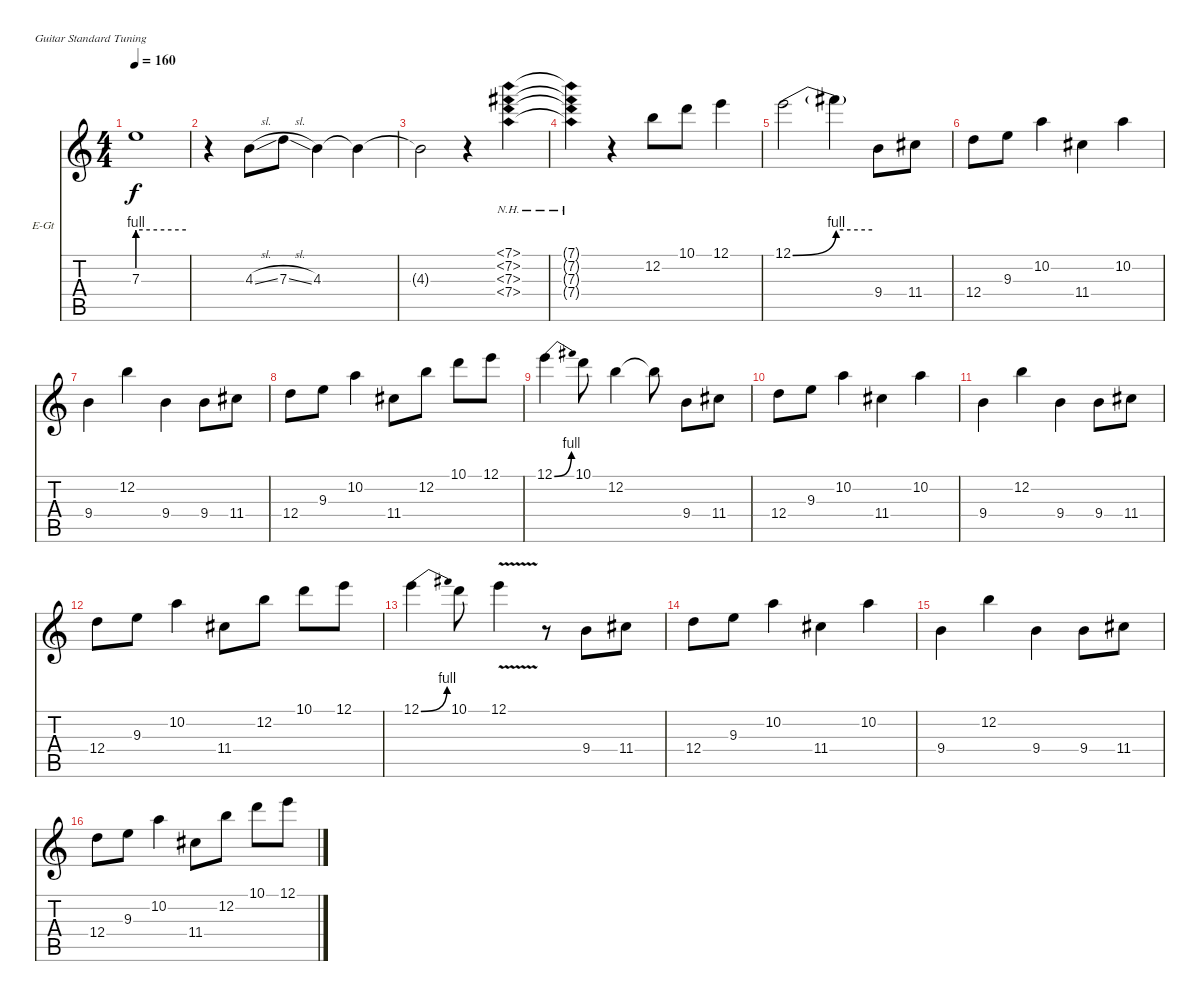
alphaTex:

\bracketExtendMode nobrackets
\firstSystemTrackNameOrientation horizontal
\otherSystemsTrackNameOrientation horizontal
\track ("Electric Guitar" "E-Gt") {instrument electricguitarclean}
\staff {score tabs}
\tuning (E4 B3 G3 D3 A2 E2)
\ts (4 4)
\tempo 160
\clef g2
\scale
0.333333
\ks c
7.3{be (hold 0 4 60 4) t}.1{dy f} |
\scale
0.333333 r.4 4.3{sl}.8 7.3{sl}.8 4.3.4 4.3{t}.4 |
\scale
0.333333 4.3{t}.2 r.4 (7.1{nh} 7.2{nh} 7.3{nh} 7.4{nh}).4 |
\scale
0.333333 (7.1{nh t} 7.2{nh t} 7.3{nh t} 7.4{nh t}).4 r.4 12.2.8 10.1.8 12.1.4 |
\scale
0.333333 12.1{be (bend 0 0 60 4)}.2 12.1{be (hold 0 4 60 4) t}.4 9.4.8 11.4.8 |
\scale
0.333333 12.4.8 9.3.8 10.2.4 11.4.4 10.2.4 |
\scale
0.333333 9.4.4 12.2.4 9.4.4 9.4.8 11.4.8 |
\scale
0.333333 12.4.8 9.3.8 10.2.4 11.4.8 12.2.8 10.1.8 12.1.8 |
\scale
0.333333 12.1{be (bend 0 0 60 4)}.4 10.1.8 12.2.4 12.2{t}.8 9.4.8 11.4.8 |
\scale
0.333333 12.4.8 9.3.8 10.2.4 11.4.4 10.2.4 |
\scale
0.333333 9.4.4 12.2.4 9.4.4 9.4.8 11.4.8 |
\scale
0.333333 12.4.8 9.3.8 10.2.4 11.4.8 12.2.8 10.1.8 12.1.8 |
\scale
0.333333 12.1{be (bend 0 0 60 4)}.4 10.1.8 12.1{v}.4 r.8 9.4.8 11.4.8 |
\scale
0.333333 12.4.8 9.3.8 10.2.4 11.4.4 10.2.4 |
\scale
0.333333 9.4.4 12.2.4 9.4.4 9.4.8 11.4.8 |
\scale
0.333333 12.4.8 9.3.8 10.2.4 11.4.8 12.2.8 10.1.8 12.1.8
